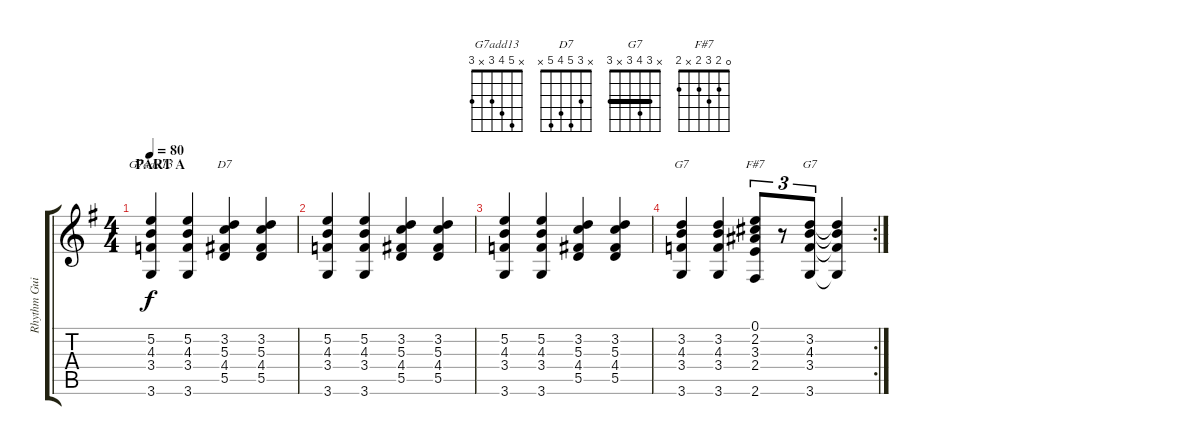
\track ("Rhythm Guitar" "Rhythm Gui") {instrument electricguitarjazz}
\staff {score tabs}
\tuning (E4 B3 G3 D3 A2 E2) {hide}
\chord ("G7add13" x 5 4 3 x 3)
\chord ("D7" x 3 5 4 5 x)
\chord ("G7" x 3 4 3 x 3)
\chord ("F#7" 0 2 3 2 x 2)
\chord ("G7" x 3 4 3 x 3) {barre 3}
\ts (4 4)
\section ("" "PART A")
\tempo 80
\clef g2
\ks g
(5.2 4.3 3.4 3.6).4{ch "G7add13" dy f instrument electricguitarjazz} (5.2 4.3 3.4 3.6).4 (3.2 5.3 4.4 5.5).4{ch "D7"} (3.2 5.3 4.4 5.5).4 |
(5.2 4.3 3.4 3.6).4 (5.2 4.3 3.4 3.6).4 (3.2 5.3 4.4 5.5).4 (3.2 5.3 4.4 5.5).4 |
(5.2 4.3 3.4 3.6).4 (5.2 4.3 3.4 3.6).4 (3.2 5.3 4.4 5.5).4 (3.2 5.3 4.4 5.5).4 |
\rc 2
(3.2 4.3 3.4 3.6).4{ch "G7"} (3.2 4.3 3.4 3.6).4 (0.1 2.2 3.3 2.4 2.6).8{tu (3 2) ch "F#7"} r.8{tu (3 2)} (3.2 4.3 3.4 3.6).8{tu (3 2) ch "G7"} (3.2{t} 4.3{t} 3.4{t} 3.6{t}).4
